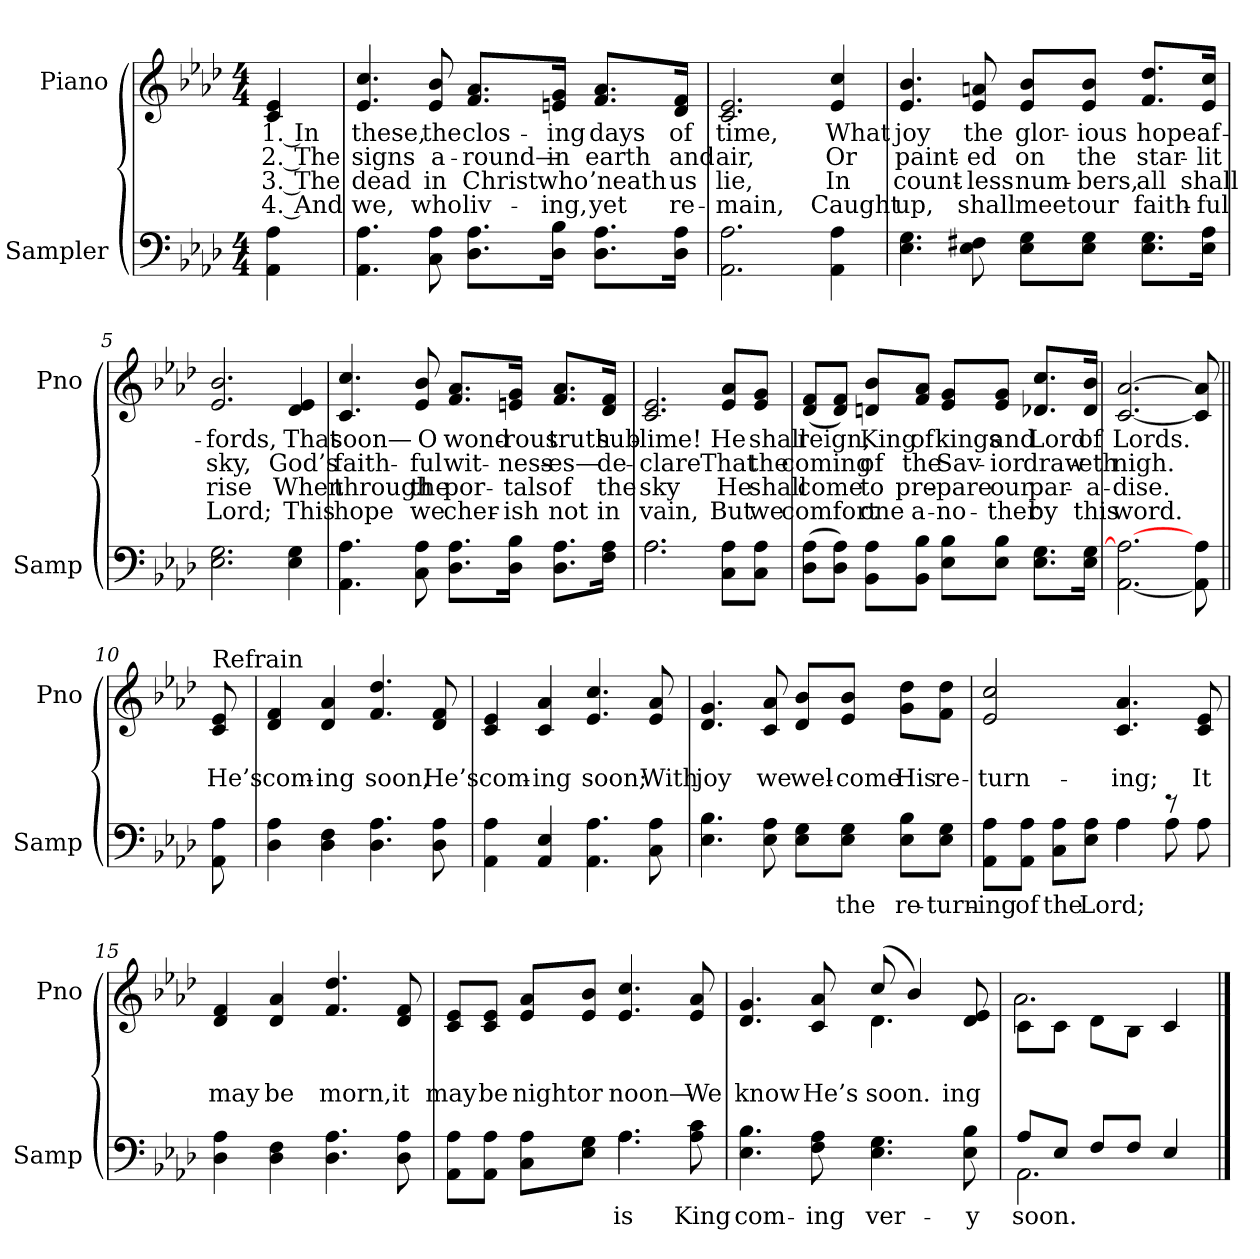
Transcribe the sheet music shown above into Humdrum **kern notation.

**kern	**text	**kern	**text	**text	**text	**text
*part2	*part2	*part1	*part1	*part1	*part1	*part1
*staff2	*staff2	*staff1	*staff1	*staff1	*staff1	*staff1
*I"Sampler	*	*I"Piano	*	*	*	*
*I'Samp	*	*I'Pno	*	*	*	*
*clefF4	*	*clefG2	*	*	*	*
*k[b-e-a-d-]	*	*k[b-e-a-d-]	*	*	*	*
*A-:	*	*A-:	*	*	*	*
*M4/4	*	*M4/4	*	*	*	*
=1	=1	=1	=1	=1	=1	=1
4AA- 4A-	.	4c 4e-	1. In	2. The	3. The	4. And
=2	=2	=2	=2	=2	=2	=2
4.AA- 4.A-	.	4.e- 4.cc	these,	signs	dead	we,
8C 8A-	.	8e- 8b-	the	a-	in	who
8.D-\ 8.A-\L	.	8.f/ 8.a-/L	clos-	-round—	Christ	liv-
16D-\ 16B-\Jk	.	16en/ 16g/Jk	-ing	in	who	-ing,
8.D-\ 8.A-\L	.	8.f/ 8.a-/L	days	earth	’neath	yet
16D-\ 16A-\Jk	.	16d-/ 16f/Jk	of	and	us	re-
=3	=3	=3	=3	=3	=3	=3
2.AA- 2.A-	.	2.c 2.e-	time,	air,	lie,	-main,
4AA- 4A-	.	4e- 4cc	What	Or	In	Caught
=4	=4	=4	=4	=4	=4	=4
4.E- 4.G	.	4.e- 4.b-	joy	paint-	count-	up,
8E- 8F#X	.	8e- 8an	the	-ed	-less	shall
8E-\ 8G\L	.	8e-/ 8b-/L	glor-	on	num-	meet
8E-\ 8G\J	.	8e-/ 8b-/J	-ious	the	-bers,	our
8.E-\ 8.G\L	.	8.f/ 8.dd-/L	hope	star-	all	faith-
16E-\ 16A-\Jk	.	16e-/ 16cc/Jk	af-	-lit	shall	-ful
=5	=5	=5	=5	=5	=5	=5
2.E- 2.G	.	2.e- 2.b-	-fords,	sky,	rise	Lord;
4E- 4G	.	4d- 4e-	That	God’s	When	This
=6	=6	=6	=6	=6	=6	=6
4.AA- 4.A-	.	4.c 4.cc	soon—	faith-	through	hope
8C 8A-	.	8e- 8b-	O	-ful	the	we
8.D-\ 8.A-\L	.	8.f/ 8.a-/L	wond-	wit-	por-	cher-
16D-\ 16B-\Jk	.	16en/ 16g/Jk	-rous	-ness-	-tals	-ish
8.D-\ 8.A-\L	.	8.f/ 8.a-/L	truth	-es—	of	not
16F\ 16A-\Jk	.	16d-/ 16f/Jk	sub-	de-	the	in
=7	=7	=7	=7	=7	=7	=7
*^	*	*	*	*	*	*
2.A-\	2.A-	.	2.c 2.e-	-lime!	-clare	sky	vain,
8C\ 8A-\L	4ryy	.	8e-/ 8a-/L	He	That	He	But
8C\ 8A-\J	.	.	8e-/ 8g/J	shall	the	shall	we
*v	*v	*	*	*	*	*	*
=8	=8	=8	=8	=8	=8	=8
(8D-\ 8A-\L	.	(8d-/ 8f/L	reign,	coming	come	comfort
8D-\ 8A-\J)	.	8d-/ 8f/J)	.	.	.	.
8BB-\ 8A-\L	.	8dn/ 8b-/L	King	of	to	one
8BB-\ 8B-\J	.	8f/ 8a-/J	of	the	pre-	a-
8E-\ 8B-\L	.	8e-/ 8g/L	kings	Sav-	-pare	-no-
8E-\ 8B-\J	.	8e-/ 8g/J	and	-ior	our	-ther
8.E-\ 8.G\L	.	8.d-X/ 8.cc/L	Lord	draw-	par-	by
16E-\ 16G\Jk	.	16d-/ 16b-/Jk	of	-eth	-a-	this
=9	=9	=9	=9	=9	=9	=9
[2.AA- 2.A-_	.	[2.c [2.a-	Lords.	nigh.	-dise.	word.
8AA-] 8A-	.	8c] 8a-]	.	.	.	.
=10||	=10||	=10||	=10||	=10||	=10||	=10||
!	!	!LO:TX:t=Refrain	!	!	!	!
8AA- 8A-	.	8c 8e-	.	He’s	.	.
=11	=11	=11	=11	=11	=11	=11
4D- 4A-	.	4d- 4f	.	com-	.	.
4D- 4F	.	4d- 4a-	.	-ing	.	.
4.D- 4.A-	.	4.f 4.dd-	.	soon,	.	.
8D- 8A-	.	8d- 8f	.	He’s	.	.
=12	=12	=12	=12	=12	=12	=12
4AA- 4A-	.	4c 4e-	.	com-	.	.
4AA- 4E-	.	4c 4a-	.	-ing	.	.
4.AA- 4.A-	.	4.e- 4.cc	.	soon;	.	.
8C 8A-	.	8e- 8a-	.	With	.	.
=13	=13	=13	=13	=13	=13	=13
4.E- 4.B-	.	4.d- 4.g	.	joy	.	.
8E- 8A-	.	8c 8a-	.	we	.	.
8E-\ 8G\L	.	8d-/ 8b-/L	.	wel-	.	.
8E-\ 8G\J	the	8e-/ 8b-/J	.	-come	.	.
8E-\ 8B-\L	re-	8g\ 8dd-\L	.	His	.	.
8E-\ 8G\J	-turn-	8f\ 8dd-\J	.	re-	.	.
=14	=14	=14	=14	=14	=14	=14
*^	*	*	*	*	*	*
8AA-\ 8A-\L	2ryy	-ing	2e- 2cc	.	-turn-	.	.
8AA-\ 8A-\J	.	of	.	.	.	.	.
8C\ 8A-\L	.	the	.	.	.	.	.
8E-\ 8A-\J	.	Lord;	.	.	.	.	.
4A-\	4A-	.	4.c 4.a-	.	-ing;	.	.
8r	8A-	.	.	.	.	.	.
8A-\	8ryy	.	8c 8e-	.	It	.	.
*v	*v	*	*	*	*	*	*
=15	=15	=15	=15	=15	=15	=15
4D- 4A-	.	4d- 4f	.	may	.	.
4D- 4F	.	4d- 4a-	.	be	.	.
4.D- 4.A-	.	4.f 4.dd-	.	morn,	.	.
8D- 8A-	.	8d- 8f	.	it	.	.
=16	=16	=16	=16	=16	=16	=16
*^	*	*	*	*	*	*
8AA-\ 8A-\L	2ryy	.	8c/ 8e-/L	.	may	.	.
8AA-\ 8A-\J	.	.	8c/ 8e-/J	.	be	.	.
8C\ 8A-\L	.	.	8e-/ 8a-/L	.	night	.	.
8E-\ 8G\J	.	.	8e-/ 8b-/J	.	or	.	.
4.A-\	4.A-	is	4.e- 4.cc	.	noon—	.	.
8A- 8c	8ryy	King	8e- 8a-	.	We	.	.
*v	*v	*	*	*	*	*	*
=17	=17	=17	=17	=17	=17	=17
*	*	*^	*	*	*	*
4.E- 4.B-	com-	4.d- 4.g	2ryy	.	know	.	.
8F 8A-	-ing	8c 8a-	.	.	He’s	.	.
4.E- 4.G	ver-	(8cc/	4.d-	.	soon.	.	.
.	.	4b-/)	.	.	.	.	.
8E- 8B-	-y	8d- 8e-	8ryy	.	-ing	.	.
=18	=18	=18	=18	=18	=18	=18	=18
*^	*	*	*	*	*	*	*
8A-/L	2.AA-	soon.	8c\L	2.a-	.	.	.	.
8E-/J	.	.	8c\J	.	.	.	.	.
8F/L	.	.	8d-\L	.	.	.	.	.
8F/J	.	.	8B-\J	.	.	.	.	.
4E-	.	.	4c	.	.	.	.	.
*v	*v	*	*	*	*	*	*	*
*	*	*v	*v	*	*	*	*
==	==	==	==	==	==	==
*-	*-	*-	*-	*-	*-	*-
